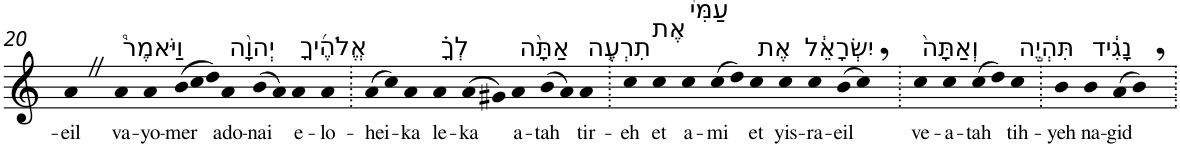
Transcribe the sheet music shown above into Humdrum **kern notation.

**kern	**text
*part1	*part1
*staff1	*staff1
*I"Piano	*
*I'Pno	*
!!LO:PB:g=z
*clefG2	*
*k[]	*
=20	=20
!	!LO:LY:b
4aZ	-eil
!LO:TX:a:t=וַיֹּאמֶר֩	!
!	!LO:LY:b
4a	va-
!	!LO:LY:b
4a	-yo-
*Xtuplet	*
!	!LO:LY:b
(>12b	-mer
12cc	.
12dd)	.
!LO:TX:a:t=יְהוָ֨ה	!
!	!LO:LY:b
4a	ado-
!	!LO:LY:b
(>8b	-nai
8a)	.
!LO:TX:a:t=אֱלֹהֶ֜יךָ	!
!	!LO:LY:b
4a	e-
!	!LO:LY:b
4a	-lo-
=21.	=21.
!	!LO:LY:b
(>8a	-hei-
8cc)	.
!	!LO:LY:b
4a	-ka
!LO:TX:a:t=לְךָ֗	!
!	!LO:LY:b
4a	le-
!	!LO:LY:b
(>8a	-ka
8g#X)	.
!LO:TX:a:t=אַתָּ֨ה	!
!	!LO:LY:b
4a	a-
!	!LO:LY:b
(>8b	-tah
8a)	.
!LO:TX:a:t=תִרְעֶ֤ה	!
!	!LO:LY:b
4a	tir-
=22.	=22.
!	!LO:LY:b
4cc	-eh
!LO:TX:a:t=אֶת	!
!	!LO:LY:b
4cc	et
!LO:TX:a:t=עַמִּי֙	!
!	!LO:LY:b
4cc	a-
!	!LO:LY:b
(>8cc	-mi
8dd)	.
!LO:TX:a:t=אֶת	!
!	!LO:LY:b
4cc	et
!LO:TX:a:t=יִשְׂרָאֵ֔ל	!
!	!LO:LY:b
4cc	yis-
!	!LO:LY:b
4cc	-ra-
!	!LO:LY:b
(>8b	-eil
8cc,)	.
=23.	=23.
!LO:TX:a:t=וְאַתָּה֙	!
!	!LO:LY:b
4cc	ve-
!	!LO:LY:b
4cc	-a-
!	!LO:LY:b
(>8cc	-tah
8dd)	.
!LO:TX:a:t=תִּהְיֶ֣ה	!
!	!LO:LY:b
4cc	tih-
=24.	=24.
!	!LO:LY:b
4b	-yeh
!LO:TX:a:t=נָגִ֔יד	!
!	!LO:LY:b
4b	na-
!	!LO:LY:b
(>8a	-gid
8b,)	.
=.	=.
*-	*-
